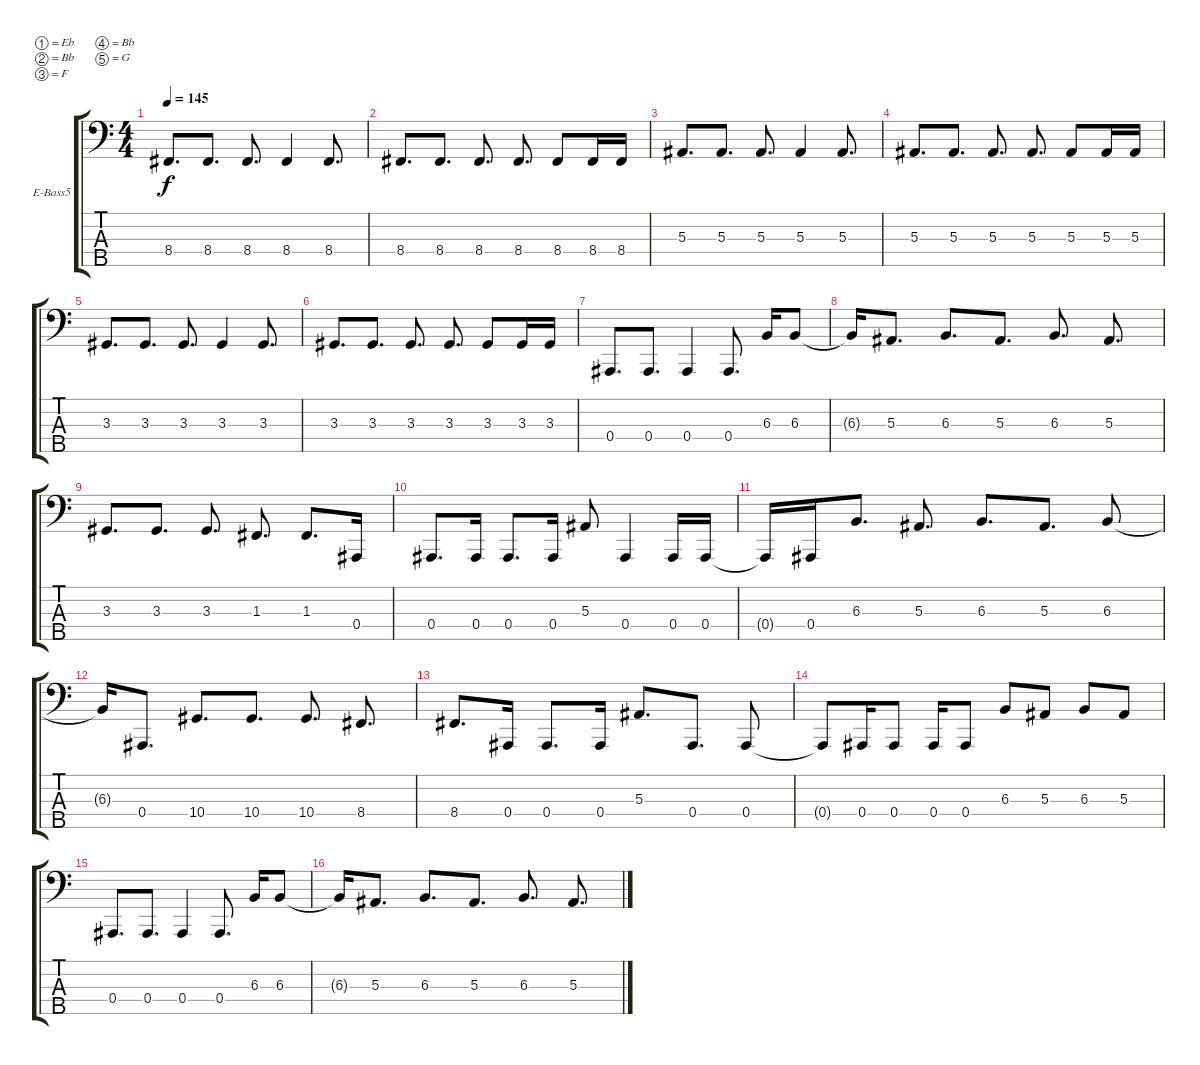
\bracketExtendMode groupsimilarinstruments
\firstSystemTrackNameOrientation horizontal
\otherSystemsTrackNameOrientation horizontal
\track ("Bass" "E-Bass5") {instrument electricbasspick}
\staff {score tabs}
\tuning (Eb2 Bb1 F1 Bb0 G0)
\ts (4 4)
\tempo 145
\clef f4
\ks c
8.4.8{d dy f} 8.4.8{d} 8.4.8{d} 8.4.4 8.4.8{d} |
8.4.8{d} 8.4.8{d} 8.4.8{d} 8.4.8{d} 8.4.8 8.4.16 8.4.16 |
5.3.8{d} 5.3.8{d} 5.3.8{d} 5.3.4 5.3.8{d} |
5.3.8{d} 5.3.8{d} 5.3.8{d} 5.3.8{d} 5.3.8 5.3.16 5.3.16 |
3.3.8{d} 3.3.8{d} 3.3.8{d} 3.3.4 3.3.8{d} |
3.3.8{d} 3.3.8{d} 3.3.8{d} 3.3.8{d} 3.3.8 3.3.16 3.3.16 |
0.4.8{d} 0.4.8{d} 0.4.4 0.4.8{d} 6.3.16 6.3.8 |
6.3{t}.16 5.3.8{d} 6.3.8{d} 5.3.8{d} 6.3.8{d} 5.3.8{d} |
3.3.8{d} 3.3.8{d} 3.3.8{d} 1.3.8{d} 1.3.8{d} 0.4.16 |
0.4.8{d} 0.4.16 0.4.8{d} 0.4.16 5.3.8 0.4.4 0.4.16 0.4.16 |
0.4{t}.16 0.4.16 6.3.8{d} 5.3.8{d} 6.3.8{d} 5.3.8{d} 6.3.8 |
6.3{t}.16 0.4.8{d} 10.4.8{d} 10.4.8{d} 10.4.8{d} 8.4.8{d} |
8.4.8{d} 0.4.16 0.4.8{d} 0.4.16 5.3.8{d} 0.4.8{d} 0.4.8 |
0.4{t}.8 0.4.16 0.4.8 0.4.16 0.4.8 6.3.8 5.3.8 6.3.8 5.3.8 |
0.4.8{d} 0.4.8{d} 0.4.4 0.4.8{d} 6.3.16 6.3.8 |
6.3{t}.16 5.3.8{d} 6.3.8{d} 5.3.8{d} 6.3.8{d} 5.3.8{d}
